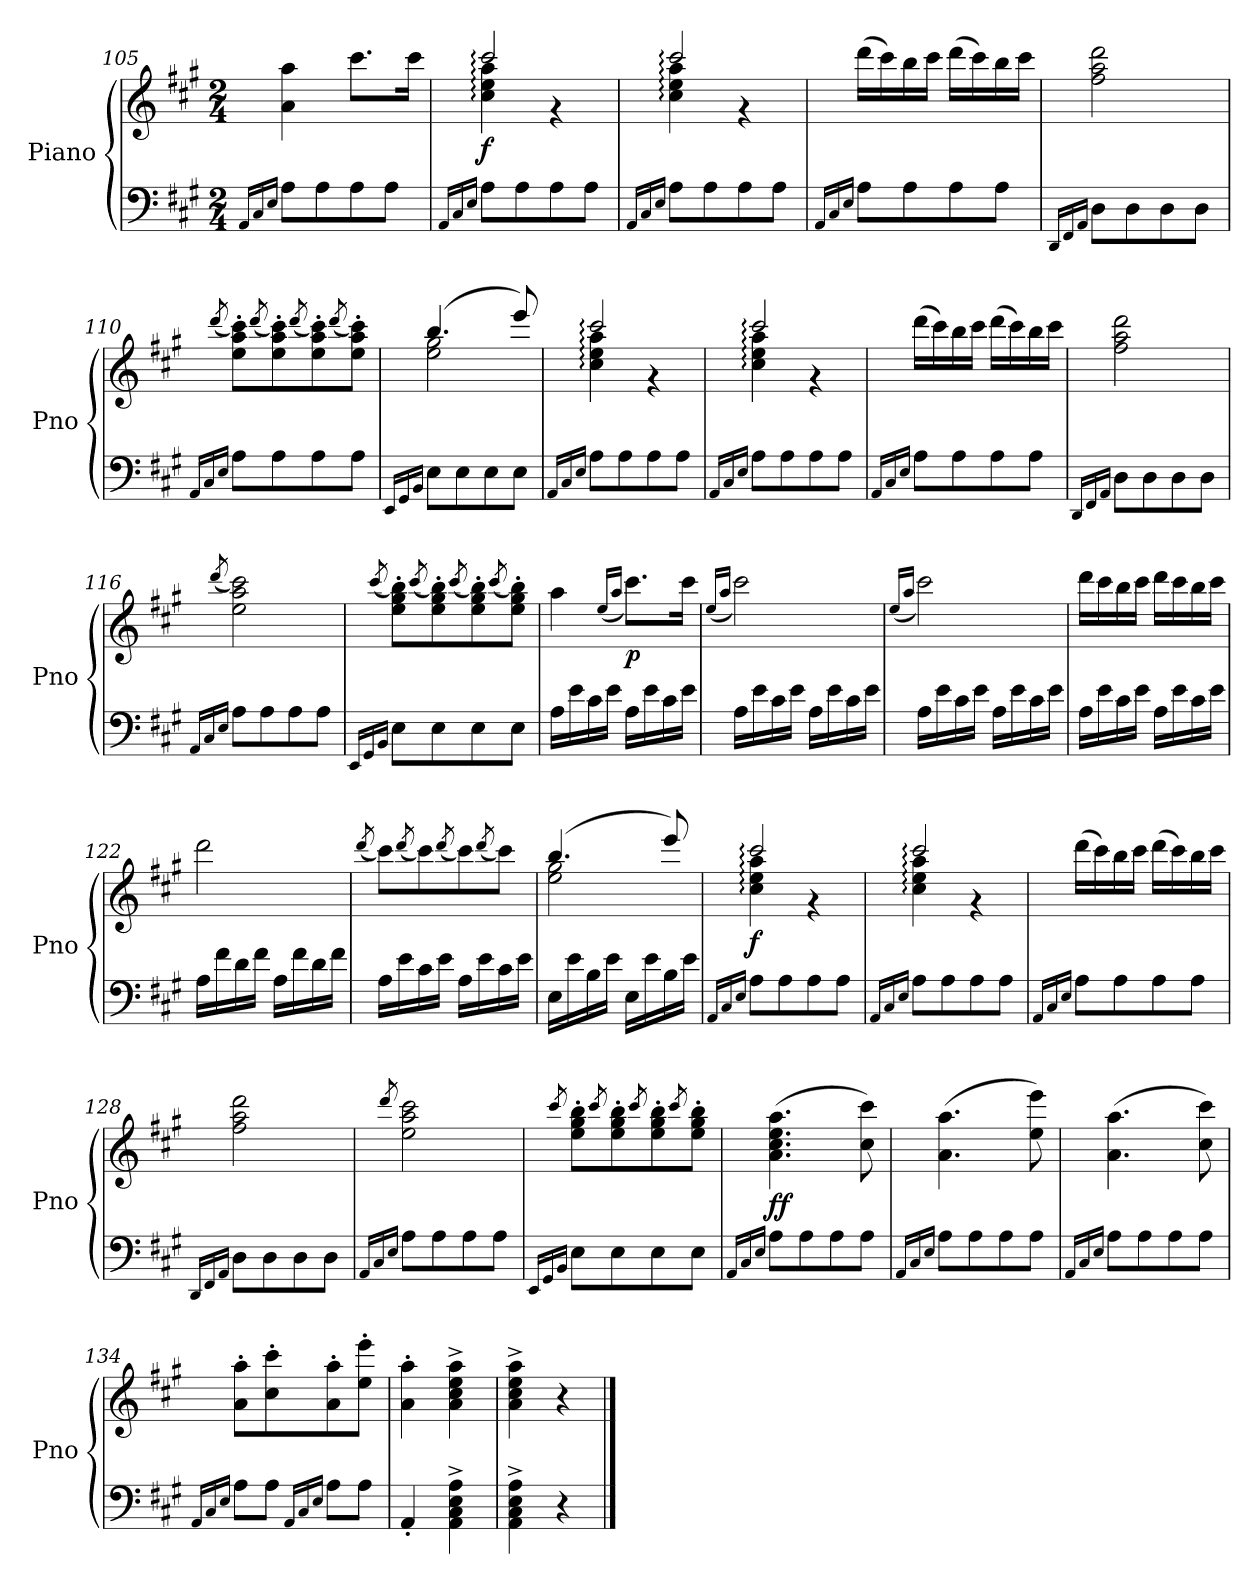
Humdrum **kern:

**kern	**kern	**dynam
*part1	*part1	*part1
*staff2	*staff1	*staff1/2
*I"Piano	*	*
*I'Pno	*	*
*clefF4	*clefG2	*
*k[f#c#g#]	*k[f#c#g#]	*
*M2/4	*M2/4	*
=105	=105	=105
16qAA/LL	.	.
16qC#/	.	.
16qE/JJ	.	.
*	*^	*
8A\L	4a\ 4aa\	4ryy	.
8A\	.	.	.
8A\	4ryy	8.ccc#\L	.
8A\J	.	.	.
.	.	16ccc#\Jk	.
!!LO:LB:g=z	!!
=106	=106	=106	=106
16qAA/LL	.	.	.
16qC#/	.	.	.
16qE/JJ	.	.	.
!	!	!	!LO:DY:b
8A\L	2ccc#:/	4cc#\: 4ee\: 4aa\:	f
8A\	.	.	.
8A\	.	4r	.
8A\J	.	.	.
=107	=107	=107	=107
16qAA/LL	.	.	.
16qC#/	.	.	.
16qE/JJ	.	.	.
8A\L	2ccc#:/	4cc#\: 4ee\: 4aa\:	.
8A\	.	.	.
8A\	.	4r	.
8A\J	.	.	.
*	*v	*v	*
=108	=108	=108
16qAA/LL	.	.
16qC#/	.	.
16qE/JJ	.	.
8A\L	(16ddd\LL	.
.	16ccc#\)	.
8A\	16bb\	.
.	16ccc#\JJ	.
8A\	(16ddd\LL	.
.	16ccc#\)	.
8A\J	16bb\	.
.	16ccc#\JJ	.
=109	=109	=109
16qDD/LL	.	.
16qFF#/	.	.
16qAA/JJ	.	.
8D\L	2ff#\ 2aa\ 2ddd\	.
8D\	.	.
8D\	.	.
8D\J	.	.
!!LO:LB:g=z
=110	=110	=110
16qAA/LL	.	.
16qC#/	.	.
16qE/JJ	(8qddd/	.
8A\L	8ee\' 8aa\' 8ccc#\'L)	.
.	(8qddd/	.
8A\	8ee\' 8aa\' 8ccc#\')	.
.	(8qddd/	.
8A\	8ee\' 8aa\' 8ccc#\')	.
.	(8qddd/	.
8A\J	8ee\' 8aa\' 8ccc#\'J)	.
=111	=111	=111
16qEE/LL	.	.
16qGG#/	.	.
16qBB/JJ	.	.
*	*^	*
8E\L	(4.bb/	2ee\ 2gg#\	.
8E\	.	.	.
8E\	.	.	.
8E\J	8eee/)	.	.
=112	=112	=112	=112
16qAA/LL	.	.	.
16qC#/	.	.	.
16qE/JJ	.	.	.
8A\L	2ccc#:/	4cc#\: 4ee\: 4aa\:	.
8A\	.	.	.
8A\	.	4r	.
8A\J	.	.	.
=113	=113	=113	=113
16qAA/LL	.	.	.
16qC#/	.	.	.
16qE/JJ	.	.	.
8A\L	2ccc#:/	4cc#\: 4ee\: 4aa\:	.
8A\	.	.	.
8A\	.	4r	.
8A\J	.	.	.
*	*v	*v	*
!!LO:PB:g=z
=114	=114	=114
16qAA/LL	.	.
16qC#/	.	.
16qE/JJ	.	.
8A\L	(16ddd\LL	.
.	16ccc#\)	.
8A\	16bb\	.
.	16ccc#\JJ	.
8A\	(16ddd\LL	.
.	16ccc#\)	.
8A\J	16bb\	.
.	16ccc#\JJ	.
=115	=115	=115
16qDD/LL	.	.
16qFF#/	.	.
16qAA/JJ	.	.
8D\L	2ff#\ 2aa\ 2ddd\	.
8D\	.	.
8D\	.	.
8D\J	.	.
=116	=116	=116
16qAA/LL	.	.
16qC#/	.	.
16qE/JJ	(8qddd/	.
8A\L	2ee\ 2aa\ 2ccc#\)	.
8A\	.	.
8A\	.	.
8A\J	.	.
=117	=117	=117
16qEE/LL	.	.
16qGG#/	.	.
16qBB/JJ	(8qccc#/	.
8E\L	8ee\' 8gg#\' 8bb\'L)	.
.	(8qccc#/	.
8E\	8ee\' 8gg#\' 8bb\')	.
.	(8qccc#/	.
8E\	8ee\' 8gg#\' 8bb\')	.
.	(8qccc#/	.
8E\J	8ee\' 8gg#\' 8bb\'J)	.
!!LO:LB:g=z
=118	=118	=118
16A\LL	4aa\	.
16e\	.	.
16c#\	.	.
16e\JJ	.	.
.	(16qee/LL	.
.	16qaa/JJ	.
!	!	!LO:DY:b
16A\LL	8.ccc#\L)	p
16e\	.	.
16c#\	.	.
16e\JJ	16ccc#\Jk	.
=119	=119	=119
.	(16qee/LL	.
.	16qaa/JJ	.
16A\LL	2ccc#\)	.
16e\	.	.
16c#\	.	.
16e\JJ	.	.
16A\LL	.	.
16e\	.	.
16c#\	.	.
16e\JJ	.	.
=120	=120	=120
.	(16qee/LL	.
.	16qaa/JJ	.
16A\LL	2ccc#\)	.
16e\	.	.
16c#\	.	.
16e\JJ	.	.
16A\LL	.	.
16e\	.	.
16c#\	.	.
16e\JJ	.	.
=121	=121	=121
16A\LL	16ddd\LL	.
16e\	16ccc#\	.
16c#\	16bb\	.
16e\JJ	16ccc#\JJ	.
16A\LL	16ddd\LL	.
16e\	16ccc#\	.
16c#\	16bb\	.
16e\JJ	16ccc#\JJ	.
!!LO:LB:g=z
=122	=122	=122
16A\LL	2ddd\	.
16f#\	.	.
16d\	.	.
16f#\JJ	.	.
16A\LL	.	.
16f#\	.	.
16d\	.	.
16f#\JJ	.	.
=123	=123	=123
.	(8qddd/	.
16A\LL	8ccc#\L)	.
16e\	.	.
.	(8qddd/	.
16c#\	8ccc#\)	.
16e\JJ	.	.
.	(8qddd/	.
16A\LL	8ccc#\)	.
16e\	.	.
.	(8qddd/	.
16c#\	8ccc#\J)	.
16e\JJ	.	.
=124	=124	=124
*	*^	*
16E\LL	(4.bb/	2ee\ 2gg#\	.
16e\	.	.	.
16B\	.	.	.
16e\JJ	.	.	.
16E\LL	.	.	.
16e\	.	.	.
16B\	8eee/)	.	.
16e\JJ	.	.	.
=125	=125	=125	=125
16qAA/LL	.	.	.
16qC#/	.	.	.
16qE/JJ	.	.	.
!	!	!	!LO:DY:b
8A\L	2ccc#:/	4cc#\: 4ee\: 4aa\:	f
8A\	.	.	.
8A\	.	4r	.
8A\J	.	.	.
!!LO:LB:g=z	!!
=126	=126	=126	=126
16qAA/LL	.	.	.
16qC#/	.	.	.
16qE/JJ	.	.	.
8A\L	2ccc#:/	4cc#\: 4ee\: 4aa\:	.
8A\	.	.	.
8A\	.	4r	.
8A\J	.	.	.
*	*v	*v	*
=127	=127	=127
16qAA/LL	.	.
16qC#/	.	.
16qE/JJ	.	.
8A\L	(16ddd\LL	.
.	16ccc#\)	.
8A\	16bb\	.
.	16ccc#\JJ	.
8A\	(16ddd\LL	.
.	16ccc#\)	.
8A\J	16bb\	.
.	16ccc#\JJ	.
=128	=128	=128
16qDD/LL	.	.
16qFF#/	.	.
16qAA/JJ	.	.
8D\L	2ff#\ 2aa\ 2ddd\	.
8D\	.	.
8D\	.	.
8D\J	.	.
=129	=129	=129
16qAA/LL	.	.
16qC#/	.	.
16qE/JJ	8qddd/	.
8A\L	2ee\ 2aa\ 2ccc#\	.
8A\	.	.
8A\	.	.
8A\J	.	.
=130	=130	=130
16qEE/LL	.	.
16qGG#/	.	.
16qBB/JJ	8qccc#/	.
8E\L	8ee\' 8gg#\' 8bb\'L	.
.	8qccc#/	.
8E\	8ee\' 8gg#\' 8bb\'	.
.	8qccc#/	.
8E\	8ee\' 8gg#\' 8bb\'	.
.	8qccc#/	.
8E\J	8ee\' 8gg#\' 8bb\'J	.
!!LO:LB:g=z
=131	=131	=131
16qAA/LL	.	.
16qC#/	.	.
16qE/JJ	.	.
!	!	!LO:DY:b
8A\L	(4.a\ 4.cc#\ 4.ee\ 4.aa\	ff
8A\	.	.
8A\	.	.
8A\J	8cc#\ 8ccc#\)	.
=132	=132	=132
16qAA/LL	.	.
16qC#/	.	.
16qE/JJ	.	.
8A\L	(4.a\ 4.aa\	.
8A\	.	.
8A\	.	.
8A\J	8ee\ 8eee\)	.
=133	=133	=133
16qAA/LL	.	.
16qC#/	.	.
16qE/JJ	.	.
8A\L	(4.a\ 4.aa\	.
8A\	.	.
8A\	.	.
8A\J	8cc#\ 8ccc#\)	.
=134	=134	=134
16qAA/LL	.	.
16qC#/	.	.
16qE/JJ	.	.
8A\L	8a\' 8aa\'L	.
8A\J	8cc#\' 8ccc#\'	.
16qAA/LL	.	.
16qC#/	.	.
16qE/JJ	.	.
8A\L	8a\' 8aa\'	.
8A\J	8ee\' 8eee\'J	.
=135	=135	=135
4AA'/	4a\' 4aa\'	.
4AA\^ 4C#\^ 4E\^ 4A\^	4a\^ 4cc#\^ 4ee\^ 4aa\^	.
=136	=136	=136
4AA\^ 4C#\^ 4E\^ 4A\^	4a\^ 4cc#\^ 4ee\^ 4aa\^	.
4r	4r	.
==	==	==
*-	*-	*-
